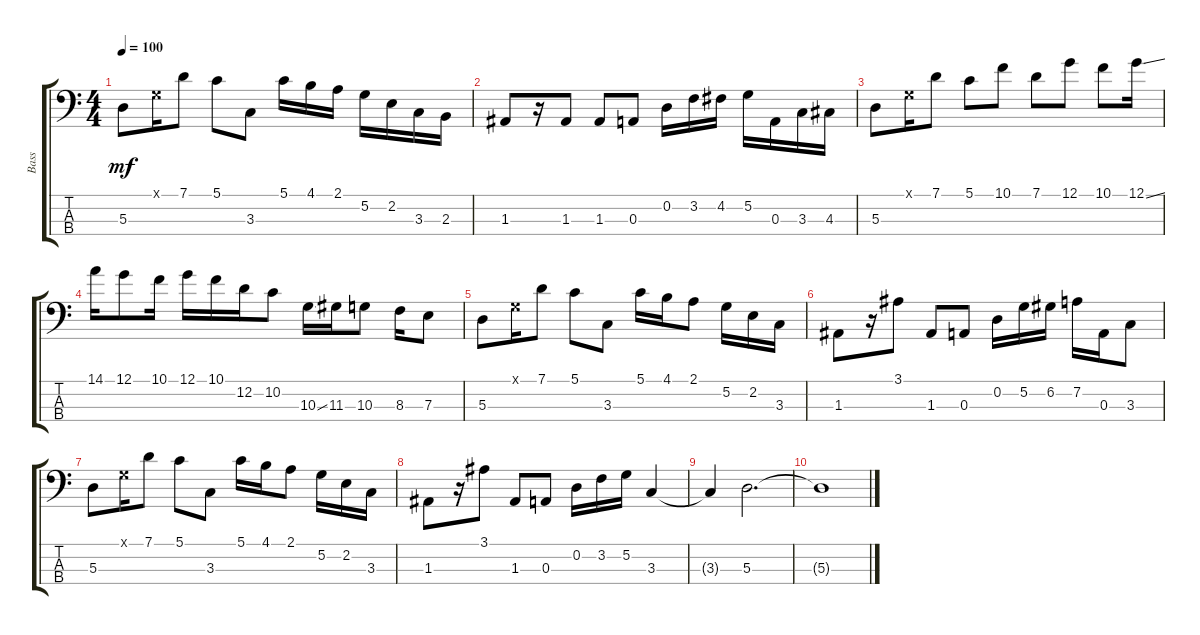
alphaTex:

\track ("Bass" "Bass") {instrument electricbassfinger}
\staff {score tabs}
\tuning (G2 D2 A1 E1) {hide}
\ts (4 4)
\tempo 100
\clef f4
\ks c
5.3.8{dy mf} 0.1{x}.16 7.1.8 5.1.8 3.3.8 5.1.16 4.1.16 2.1.16 5.2.16 2.2.16 3.3.16 2.3.16 |
1.3.8 r.16 1.3.8 1.3.8 0.3.8 0.2.16 3.2.16 4.2.16 5.2.16 0.3.16 3.3.16 4.3.16 |
5.3.8 0.1{x}.16 7.1.8 5.1.8 10.1.8 7.1.8 12.1.8 10.1.8 12.1{ss}.16 |
14.1.16 12.1.8 10.1.16 12.1.16 10.1.16 12.2.16 10.2.8 10.3{ss}.16 11.3.16 10.3.8 8.3.16 7.3.8 |
5.3.8 0.1{x}.16 7.1.8 5.1.8 3.3.8 5.1.16 4.1.16 2.1.8 5.2.16 2.2.16 3.3.16 |
1.3.8 r.16 3.1.8 1.3.8 0.3.8 0.2.16 5.2.16 6.2.16 7.2.16 0.3.16 3.3.8 |
5.3.8 0.1{x}.16 7.1.8 5.1.8 3.3.8 5.1.16 4.1.16 2.1.8 5.2.16 2.2.16 3.3.16 |
1.3.8 r.16 3.1.8 1.3.8 0.3.8 0.2.16 3.2.16 5.2.16 3.3.4 |
3.3{t}.4 5.3.2{d} |
5.3{t}.1
